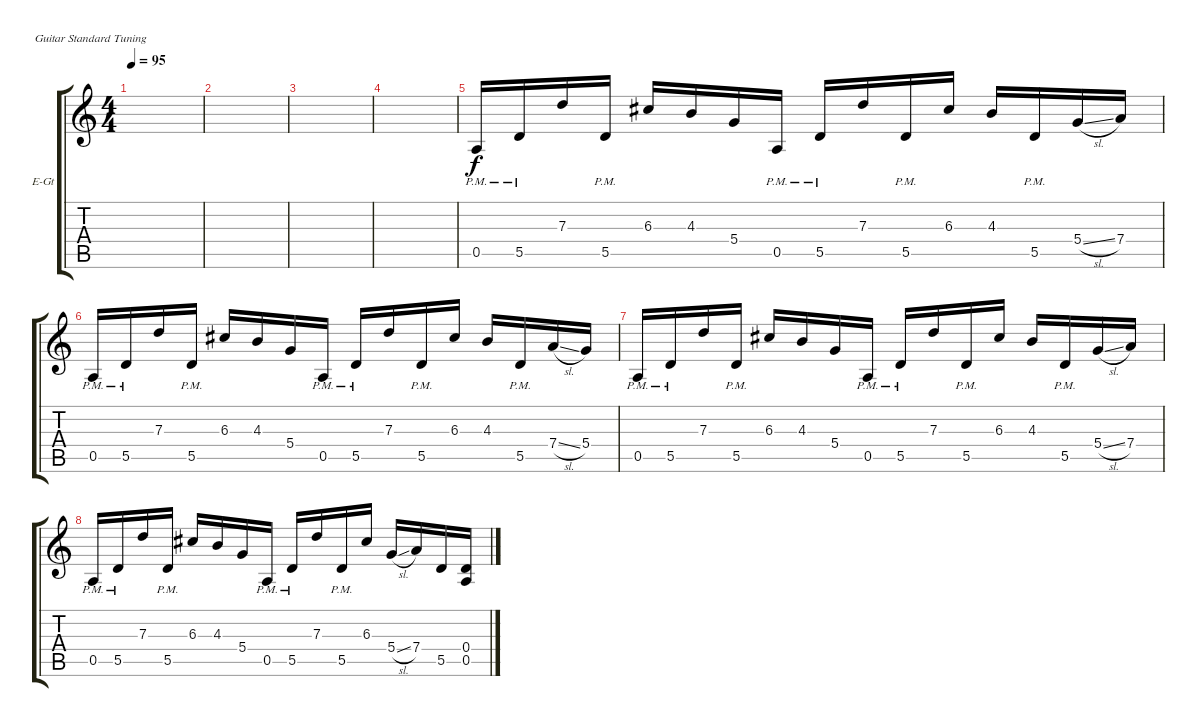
\defaultSystemsLayout 4
\bracketExtendMode groupsimilarinstruments
\firstSystemTrackNameOrientation horizontal
\otherSystemsTrackNameOrientation horizontal
\track ("Electric Guitar" "E-Gt") {instrument overdrivenguitar}
\staff {score tabs}
\tuning (E4 B3 G3 D3 A2 E2)
\ts (4 4)
\tempo 95
\clef g2
\ks c
|
|
|
|
0.5{pm}.16 5.5{pm}.16 7.3.16 5.5{pm}.16 6.3.16 4.3.16 5.4.16 0.5{pm}.16 5.5{pm}.16 7.3.16 5.5{pm}.16 6.3.16 4.3.16 5.5{pm}.16 5.4{sl}.16 7.4.16 |
0.5{pm}.16 5.5{pm}.16 7.3.16 5.5{pm}.16 6.3.16 4.3.16 5.4.16 0.5{pm}.16 5.5{pm}.16 7.3.16 5.5{pm}.16 6.3.16 4.3.16 5.5{pm}.16 7.4{sl}.16 5.4.16 |
0.5{pm}.16 5.5{pm}.16 7.3.16 5.5{pm}.16 6.3.16 4.3.16 5.4.16 0.5{pm}.16 5.5{pm}.16 7.3.16 5.5{pm}.16 6.3.16 4.3.16 5.5{pm}.16 5.4{sl}.16 7.4.16 |
0.5{pm}.16 5.5{pm}.16 7.3.16 5.5{pm}.16 6.3.16 4.3.16 5.4.16 0.5{pm}.16 5.5{pm}.16 7.3.16 5.5{pm}.16 6.3.16 5.4{sl}.16 7.4.16 5.5.16 (0.5 0.4).16
